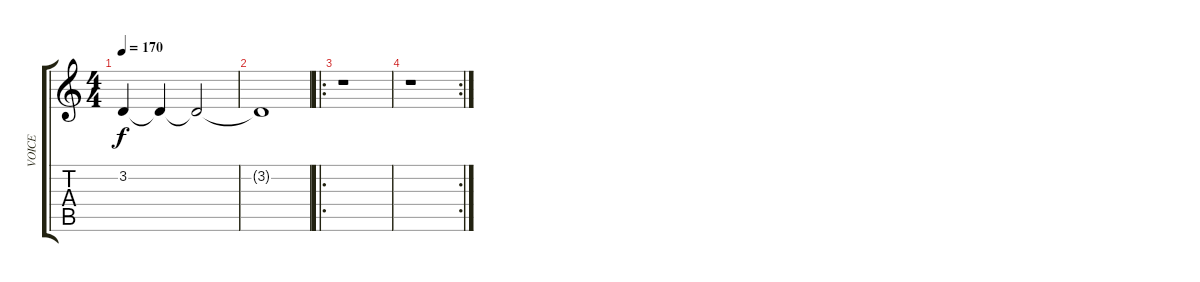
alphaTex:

\track ("VOICE" "VOICE") {instrument lead2sawtooth}
\staff {score tabs}
\tuning (E4 B3 G3 D3 A2 E2) {hide}
\ts (4 4)
\tempo 170
\clef g2
\ks c
3.2{t}.4{dy f} 3.2{t}.4 3.2{t}.2 |
3.2{t}.1 |
\ro
r.1 |
\rc 2
r.1
